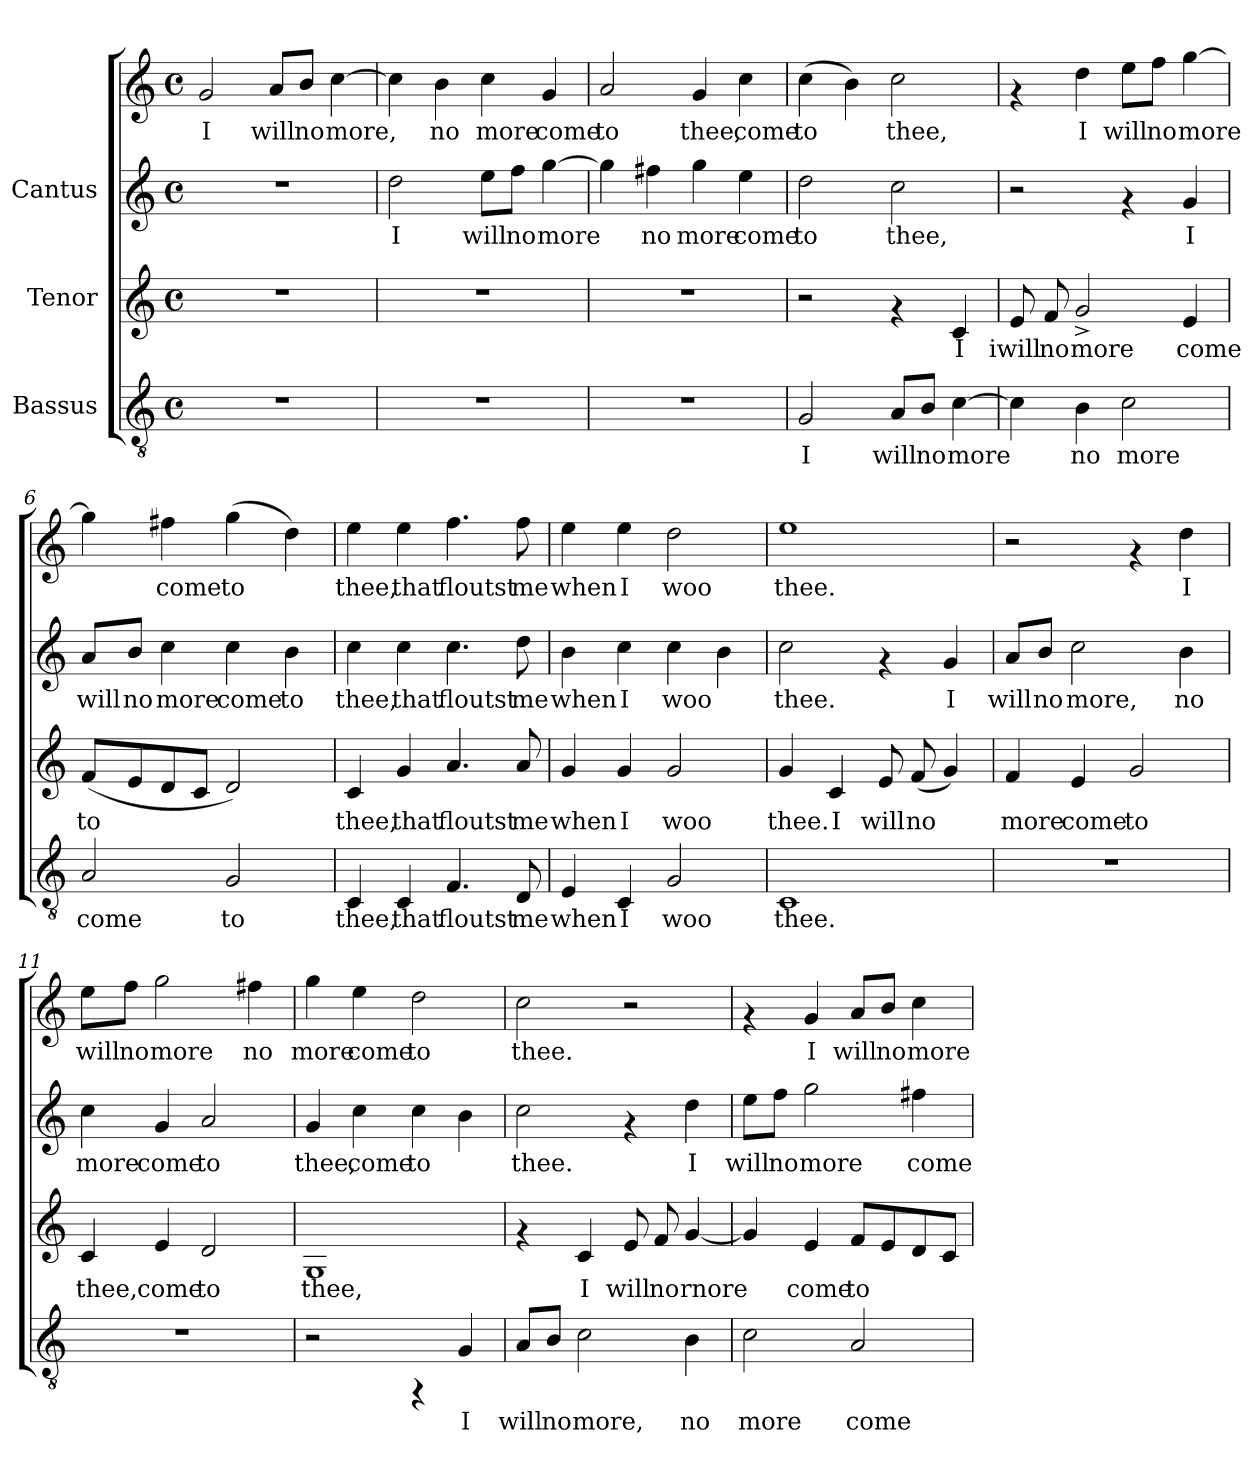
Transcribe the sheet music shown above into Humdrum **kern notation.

**kern	**text	**kern	**text	**kern	**text	**kern	**text
*part3	*part3	*part2	*part2	*part1	*part1	*part1	*part1
*staff4	*staff4	*staff3	*staff3	*staff2	*staff2	*staff1	*staff1
*I"Bassus	*	*I"Tenor	*	*I"Cantus	*	*	*
!!LO:PB:g=z
*stria5	*	*stria5	*	*stria5	*	*stria5	*
*clefGv2	*	*clefG2	*	*clefG2	*	*clefG2	*
*M4/4	*	*M4/4	*	*M4/4	*	*M4/4	*
*met(c)	*	*met(c)	*	*met(c)	*	*met(c)	*
*MM156	*	*MM156	*	*MM156	*	*MM156	*
=1	=1	=1	=1	=1	=1	=1	=1
!	!	!	!	!	!	!	!LO:LY:b:cj
1r	.	1r	.	1r	.	2g/	I
!	!	!	!	!	!	!	!LO:LY:b:cj
.	.	.	.	.	.	8a/L	will
!	!	!	!	!	!	!	!LO:LY:b:cj
.	.	.	.	.	.	8b/J	no
!	!	!	!	!	!	!	!LO:LY:b:cj
.	.	.	.	.	.	[>4cc\	more,
=2	=2	=2	=2	=2	=2	=2	=2
!	!	!	!	!	!LO:LY:b:cj	!	!LO:LY:b:cj
1r	.	1r	.	2dd\	I	4cc\]	.
!	!	!	!	!	!	!	!LO:LY:b:cj
.	.	.	.	.	.	4b\	no
!	!	!	!	!	!LO:LY:b:cj	!	!LO:LY:b:cj
.	.	.	.	8ee\L	will	4cc\	more
!	!	!	!	!	!LO:LY:b:cj	!	!
.	.	.	.	8ff\J	no	.	.
!	!	!	!	!	!LO:LY:b:cj	!	!LO:LY:b:cj
.	.	.	.	[>4gg\	more	4g/	come
=3	=3	=3	=3	=3	=3	=3	=3
!	!	!	!	!	!LO:LY:b:cj	!	!LO:LY:b:cj
1r	.	1r	.	4gg\]	.	2a/	to
!	!	!	!	!	!LO:LY:b:cj	!	!
.	.	.	.	4ff#X\	no	.	.
!	!	!	!	!	!LO:LY:b:cj	!	!LO:LY:b:cj
.	.	.	.	4gg\	more	4g/	thee,
!	!	!	!	!	!LO:LY:b:cj	!	!LO:LY:b:cj
.	.	.	.	4ee\	come	4cc\	come
=4	=4	=4	=4	=4	=4	=4	=4
!	!LO:LY:b:cj	!	!	!	!LO:LY:b:cj	!	!LO:LY:b:cj
2G/	I	2r	.	2dd\	to	(>4cc\	to
!	!	!	!	!	!	!	!LO:LY:b:cj
.	.	.	.	.	.	4b\)	.
!	!LO:LY:b:cj	!	!	!	!LO:LY:b:cj	!	!LO:LY:b:cj
8A/L	will	4rf	.	2cc\	thee,	2cc\	thee,
!	!LO:LY:b:cj	!	!	!	!	!	!
8B/J	no	.	.	.	.	.	.
!	!LO:LY:b:cj	!	!LO:LY:b:cj	!	!	!	!
[>4c\	more	4c/	I	.	.	.	.
!!LO:LB:g=z
=5	=5	=5	=5	=5	=5	=5	=5
!	!LO:LY:b:cj	!	!LO:LY:b:cj	!	!	!	!
4c\]	.	8e/	iwill	2r	.	4rf	.
!	!	!	!LO:LY:b:cj	!	!	!	!
.	.	8f/	no	.	.	.	.
!	!LO:LY:b:cj	!	!LO:LY:b:cj	!	!	!	!LO:LY:b:cj
4B\	no	2g^</	more	.	.	4dd\	I
!	!LO:LY:b:cj	!	!	!	!	!	!LO:LY:b:cj
2c\	more	.	.	4rf	.	8ee\L	will
!	!	!	!	!	!	!	!LO:LY:b:cj
.	.	.	.	.	.	8ff\J	no
!	!	!	!LO:LY:b:cj	!	!LO:LY:b:cj	!	!LO:LY:b:cj
.	.	4e/	come	4g/	I	[>4gg\	more
=6	=6	=6	=6	=6	=6	=6	=6
!	!LO:LY:b:cj	!	!LO:LY:b:cj	!	!LO:LY:b:cj	!	!LO:LY:b:cj
2A/	come	(<8f/L	to	8a/L	will	4gg\]	.
!	!	!	!LO:LY:b:cj	!	!LO:LY:b:cj	!	!
.	.	8e/	.	8b/J	no	.	.
!	!	!	!LO:LY:b:cj	!	!LO:LY:b:cj	!	!LO:LY:b:cj
.	.	8d/	.	4cc\	more	4ff#X\	come
!	!	!	!LO:LY:b:cj	!	!	!	!
.	.	8c/J	.	.	.	.	.
!	!LO:LY:b:cj	!	!LO:LY:b:cj	!	!LO:LY:b:cj	!	!LO:LY:b:cj
2G/	to	2d/)	.	4cc\	come	(>4gg\	to
!	!	!	!	!	!LO:LY:b:cj	!	!LO:LY:b:cj
.	.	.	.	4b\	to	4dd\)	.
=7	=7	=7	=7	=7	=7	=7	=7
!	!LO:LY:b:cj	!	!LO:LY:b:cj	!	!LO:LY:b:cj	!	!LO:LY:b:cj
4C/	thee,	4c/	thee,	4cc\	thee,	4ee\	thee,
!	!LO:LY:b:cj	!	!LO:LY:b:cj	!	!LO:LY:b:cj	!	!LO:LY:b:cj
4C/	that	4g/	that	4cc\	that	4ee\	that
!	!LO:LY:b:cj	!	!LO:LY:b:cj	!	!LO:LY:b:cj	!	!LO:LY:b:cj
4.F/	floutst	4.a/	floutst	4.cc\	floutst	4.ff\	floutst
!	!LO:LY:b:cj	!	!LO:LY:b:cj	!	!LO:LY:b:cj	!	!LO:LY:b:cj
8D/	me	8a/	me	8dd\	me	8ff\	me
=8	=8	=8	=8	=8	=8	=8	=8
!	!LO:LY:b:cj	!	!LO:LY:b:cj	!	!LO:LY:b:cj	!	!LO:LY:b:cj
4E/	when	4g/	when	4b\	when	4ee\	when
!	!LO:LY:b:cj	!	!LO:LY:b:cj	!	!LO:LY:b:cj	!	!LO:LY:b:cj
4C/	I	4g/	I	4cc\	I	4ee\	I
!	!LO:LY:b:cj	!	!LO:LY:b:cj	!	!LO:LY:b:cj	!	!LO:LY:b:cj
2G/	woo	2g/	woo	4cc\	woo	2dd\	woo
!	!	!	!	!	!LO:LY:b:cj	!	!
.	.	.	.	4b\	.	.	.
!!LO:LB:g=z
=9	=9	=9	=9	=9	=9	=9	=9
!	!LO:LY:b:cj	!	!LO:LY:b:cj	!	!LO:LY:b:cj	!	!LO:LY:b:cj
1C	thee.	4g/	thee.	2cc\	thee.	1ee	thee.
!	!	!	!LO:LY:b:cj	!	!	!	!
.	.	4c/	I	.	.	.	.
!	!	!	!LO:LY:b:cj	!	!	!	!
.	.	8e/	will	4rf	.	.	.
!	!	!	!LO:LY:b:cj	!	!	!	!
.	.	(<8f/	no	.	.	.	.
!	!	!	!LO:LY:b:cj	!	!LO:LY:b:cj	!	!
.	.	4g/)	.	4g/	I	.	.
=10	=10	=10	=10	=10	=10	=10	=10
!	!	!	!LO:LY:b:cj	!	!LO:LY:b:cj	!	!
1r	.	4f/	more	8a/L	will	2r	.
!	!	!	!	!	!LO:LY:b:cj	!	!
.	.	.	.	8b/J	no	.	.
!	!	!	!LO:LY:b:cj	!	!LO:LY:b:cj	!	!
.	.	4e/	come	2cc\	more,	.	.
!	!	!	!LO:LY:b:cj	!	!	!	!
.	.	2g/	to	.	.	4rf	.
!	!	!	!	!	!LO:LY:b:cj	!	!LO:LY:b:cj
.	.	.	.	4b\	no	4dd\	I
=11	=11	=11	=11	=11	=11	=11	=11
!	!	!	!LO:LY:b:cj	!	!LO:LY:b:cj	!	!LO:LY:b:cj
1r	.	4c/	thee,	4cc\	more	8ee\L	will
!	!	!	!	!	!	!	!LO:LY:b:cj
.	.	.	.	.	.	8ff\J	no
!	!	!	!LO:LY:b:cj	!	!LO:LY:b:cj	!	!LO:LY:b:cj
.	.	4e/	come	4g/	come	2gg\	more
!	!	!	!LO:LY:b:cj	!	!LO:LY:b:cj	!	!
.	.	2d/	to	2a/	to	.	.
!	!	!	!	!	!	!	!LO:LY:b:cj
.	.	.	.	.	.	4ff#X\	no
=12	=12	=12	=12	=12	=12	=12	=12
!	!	!	!LO:LY:b:cj	!	!LO:LY:b:cj	!	!LO:LY:b:cj
2r	.	1G	thee,	4g/	thee,	4gg\	more
!	!	!	!	!	!LO:LY:b:cj	!	!LO:LY:b:cj
.	.	.	.	4cc\	come	4ee\	come
!	!	!	!	!	!LO:LY:b:cj	!	!LO:LY:b:cj
4rFF	.	.	.	4cc\	to	2dd\	to
!	!LO:LY:b:cj	!	!	!	!LO:LY:b:cj	!	!
4G/	I	.	.	4b\	.	.	.
!!LO:PB:g=z
=13	=13	=13	=13	=13	=13	=13	=13
!	!LO:LY:b:cj	!	!	!	!LO:LY:b:cj	!	!LO:LY:b:cj
8A/L	will	4rf	.	2cc\	thee.	2cc\	thee.
!	!LO:LY:b:cj	!	!	!	!	!	!
8B/J	no	.	.	.	.	.	.
!	!LO:LY:b:cj	!	!LO:LY:b:cj	!	!	!	!
2c\	more,	4c/	I	.	.	.	.
!	!	!	!LO:LY:b:cj	!	!	!	!
.	.	8e/	will	4rf	.	2r	.
!	!	!	!LO:LY:b:cj	!	!	!	!
.	.	8f/	no	.	.	.	.
!	!LO:LY:b:cj	!	!LO:LY:b:cj	!	!LO:LY:b:cj	!	!
4B\	no	[<4g/	rnore	4dd\	I	.	.
=14	=14	=14	=14	=14	=14	=14	=14
!	!LO:LY:b:cj	!	!LO:LY:b:cj	!	!LO:LY:b:cj	!	!
2c\	more	4g/]	.	8ee\L	will	4rf	.
!	!	!	!	!	!LO:LY:b:cj	!	!
.	.	.	.	8ff\J	no	.	.
!	!	!	!LO:LY:b:cj	!	!LO:LY:b:cj	!	!LO:LY:b:cj
.	.	4e/	come	2gg\	more	4g/	I
!	!LO:LY:b:cj	!	!LO:LY:b:cj	!	!	!	!LO:LY:b:cj
2A/	come	8f/L	to	.	.	8a/L	will
!	!	!	!LO:LY:b:cj	!	!	!	!LO:LY:b:cj
.	.	8e/	.	.	.	8b/J	no
!	!	!	!LO:LY:b:cj	!	!LO:LY:b:cj	!	!LO:LY:b:cj
.	.	8d/	.	4ff#X\	come	4cc\	more
!	!	!	!LO:LY:b:cj	!	!	!	!
.	.	8c/J	.	.	.	.	.
=	=	=	=	=	=	=	=
*-	*-	*-	*-	*-	*-	*-	*-
